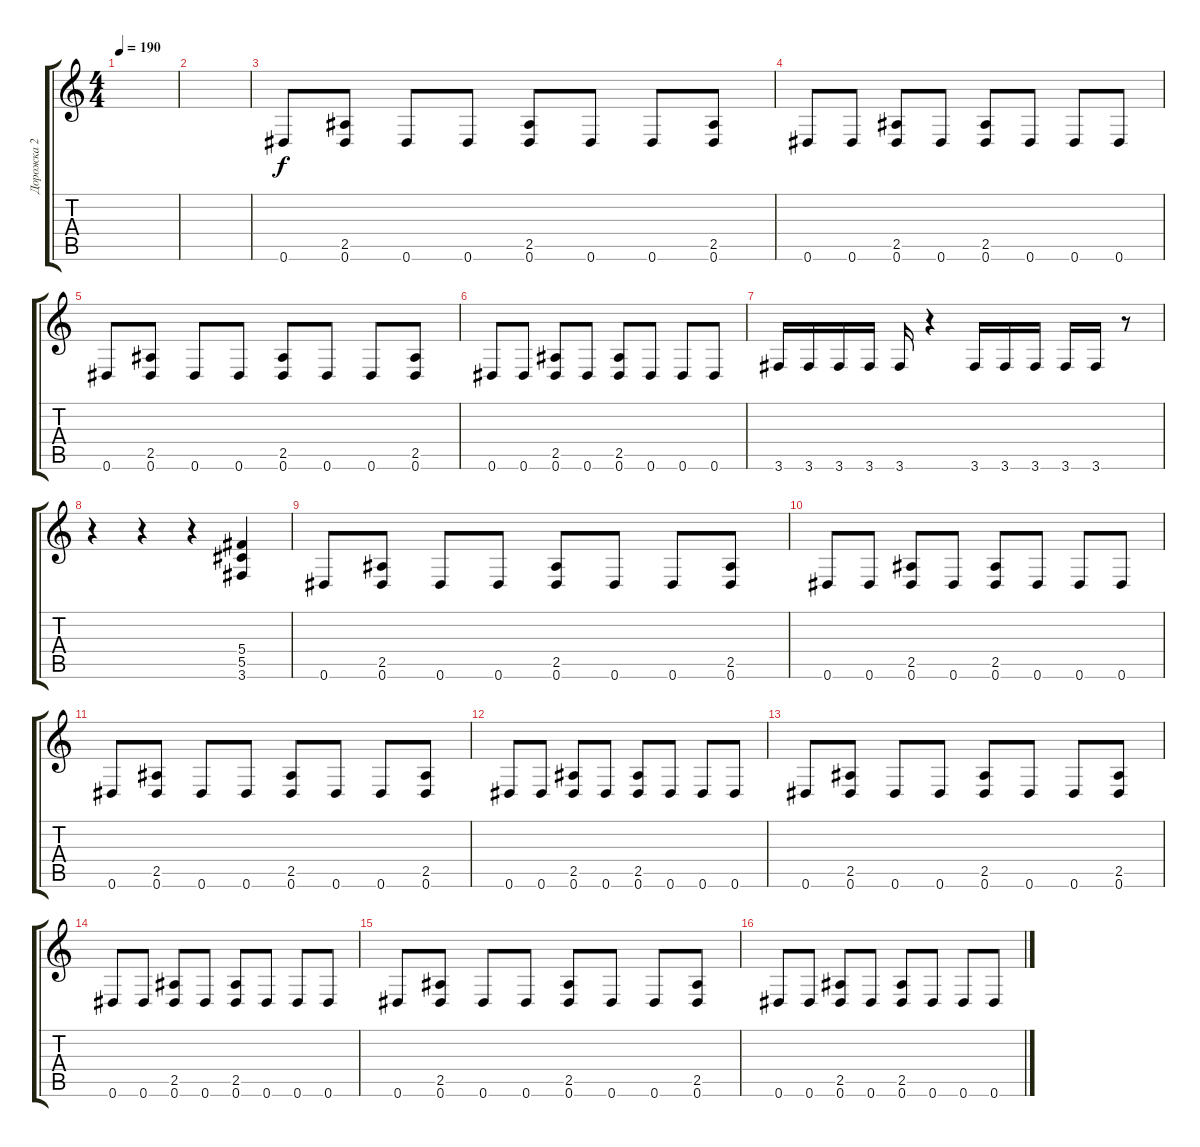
\track ("Дорожка 2" "Дорожка 2") {instrument distortionguitar}
\staff {score tabs}
\tuning (Eb4 Bb3 Gb3 Db3 Ab2 Eb2) {hide}
\ts (4 4)
\tempo 190
\clef g2
\ks c
|
|
0.6.8 (2.5 0.6).8 0.6.8 0.6.8 (2.5 0.6).8 0.6.8 0.6.8 (2.5 0.6).8 |
0.6.8 0.6.8 (2.5 0.6).8 0.6.8 (2.5 0.6).8 0.6.8 0.6.8 0.6.8 |
0.6.8 (2.5 0.6).8 0.6.8 0.6.8 (2.5 0.6).8 0.6.8 0.6.8 (2.5 0.6).8 |
0.6.8 0.6.8 (2.5 0.6).8 0.6.8 (2.5 0.6).8 0.6.8 0.6.8 0.6.8 |
3.6.16 3.6.16 3.6.16 3.6.16 3.6.16 r.4 3.6.16 3.6.16 3.6.16 3.6.16 3.6.16 r.8 |
r.4 r.4 r.4 (5.4 5.5 3.6).4 |
0.6.8 (2.5 0.6).8 0.6.8 0.6.8 (2.5 0.6).8 0.6.8 0.6.8 (2.5 0.6).8 |
0.6.8 0.6.8 (2.5 0.6).8 0.6.8 (2.5 0.6).8 0.6.8 0.6.8 0.6.8 |
0.6.8 (2.5 0.6).8 0.6.8 0.6.8 (2.5 0.6).8 0.6.8 0.6.8 (2.5 0.6).8 |
0.6.8 0.6.8 (2.5 0.6).8 0.6.8 (2.5 0.6).8 0.6.8 0.6.8 0.6.8 |
0.6.8 (2.5 0.6).8 0.6.8 0.6.8 (2.5 0.6).8 0.6.8 0.6.8 (2.5 0.6).8 |
0.6.8 0.6.8 (2.5 0.6).8 0.6.8 (2.5 0.6).8 0.6.8 0.6.8 0.6.8 |
0.6.8 (2.5 0.6).8 0.6.8 0.6.8 (2.5 0.6).8 0.6.8 0.6.8 (2.5 0.6).8 |
0.6.8 0.6.8 (2.5 0.6).8 0.6.8 (2.5 0.6).8 0.6.8 0.6.8 0.6.8
